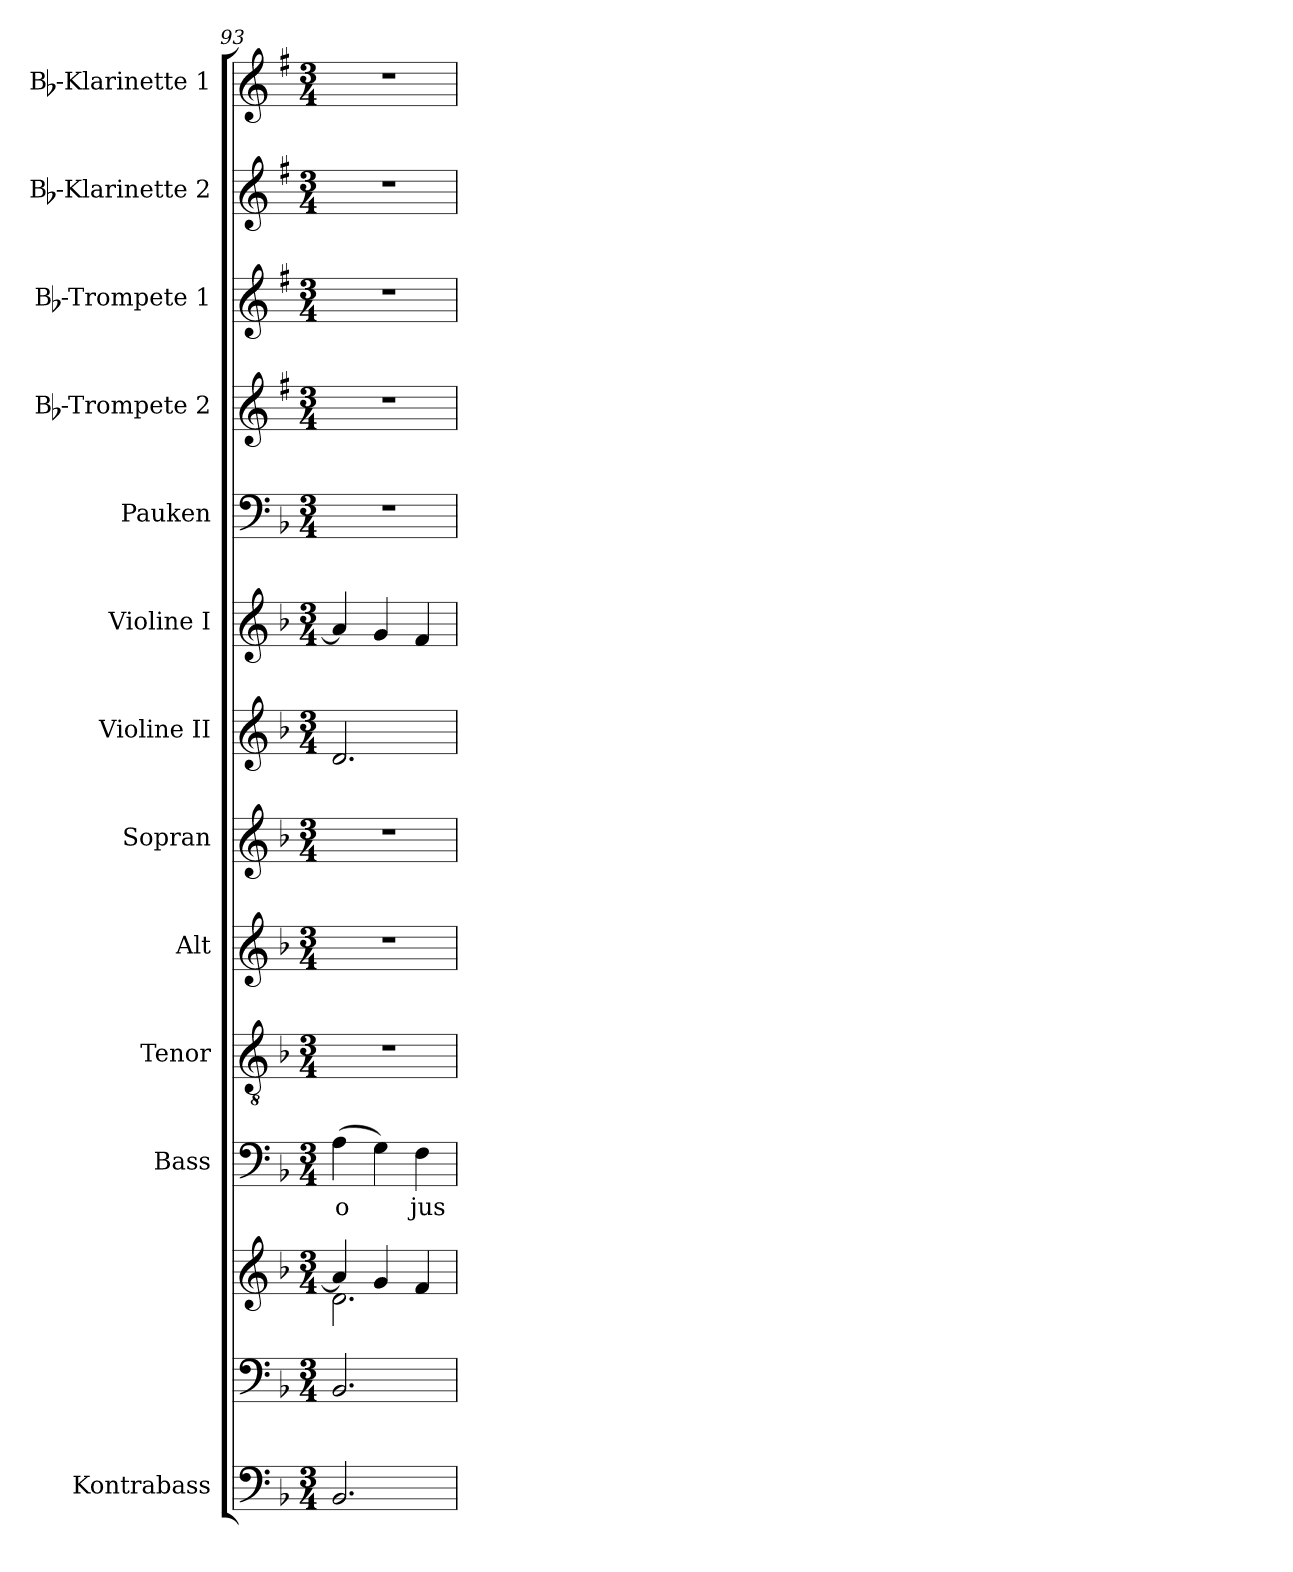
**kern	**kern	**kern	**kern	**text	**kern	**kern	**kern	**kern	**kern	**kern	**kern	**kern	**kern	**kern
*part13	*part12	*part12	*part11	*part11	*part10	*part9	*part8	*part7	*part6	*part5	*part4	*part3	*part2	*part1
*staff14	*staff13	*staff12	*staff11	*staff11	*staff10	*staff9	*staff8	*staff7	*staff6	*staff5	*staff4	*staff3	*staff2	*staff1
*I"Kontrabass	*	*	*I"Bass	*	*I"Tenor	*I"Alt	*I"Sopran	*I"Violine II	*I"Violine I	*I"Pauken	*I"Bb-Trompete 2	*I"Bb-Trompete 1	*I"Bb-Klarinette 2	*I"Bb-Klarinette 1
*I'Kb.	*	*	*I'B.	*	*I'T.	*I'A.	*I'S.	*I'Vl. II	*I'Vl. I	*I'Pk.	*I'Bb Trp. 2	*I'Bb Trp. 1	*I'Bb Kl. 2	*I'Bb Kl. 1
*clefF4	*clefF4	*clefG2	*clefF4	*	*clefGv2	*clefG2	*clefG2	*clefG2	*clefG2	*clefF4	*clefG2	*clefG2	*clefG2	*clefG2
*ITrd7c12	*	*	*	*	*	*	*	*	*	*	*ITrd1c2	*ITrd1c2	*ITrd1c2	*ITrd1c2
*k[b-]	*k[b-]	*k[b-]	*k[b-]	*	*k[b-]	*k[b-]	*k[b-]	*k[b-]	*k[b-]	*k[b-]	*k[b-]	*k[b-]	*k[b-]	*k[b-]
*F:	*F:	*F:	*F:	*	*F:	*F:	*F:	*F:	*F:	*F:	*F:	*F:	*F:	*F:
*M3/4	*M3/4	*M3/4	*M3/4	*	*M3/4	*M3/4	*M3/4	*M3/4	*M3/4	*M3/4	*M3/4	*M3/4	*M3/4	*M3/4
=93	=93	=93	=93	=93	=93	=93	=93	=93	=93	=93	=93	=93	=93	=93
*	*	*^	*	*	*	*	*	*	*	*	*	*	*	*
!	!	!	!	!	!LO:LY:b	!	!	!	!	!	!	!	!	!	!
2.BBB-/	2.BB-/	4a/]	2.d\	(>4A\	-o	2.r	2.r	2.r	2.d/	4a/]	2.r	2.r	2.r	2.r	2.r
.	.	4g/	.	4G\)	.	.	.	.	.	4g/	.	.	.	.	.
!	!	!	!	!	!LO:LY:b	!	!	!	!	!	!	!	!	!	!
.	.	4f/	.	4F\	jus-	.	.	.	.	4f/	.	.	.	.	.
*	*	*v	*v	*	*	*	*	*	*	*	*	*	*	*	*
=	=	=	=	=	=	=	=	=	=	=	=	=	=	=
*-	*-	*-	*-	*-	*-	*-	*-	*-	*-	*-	*-	*-	*-	*-
